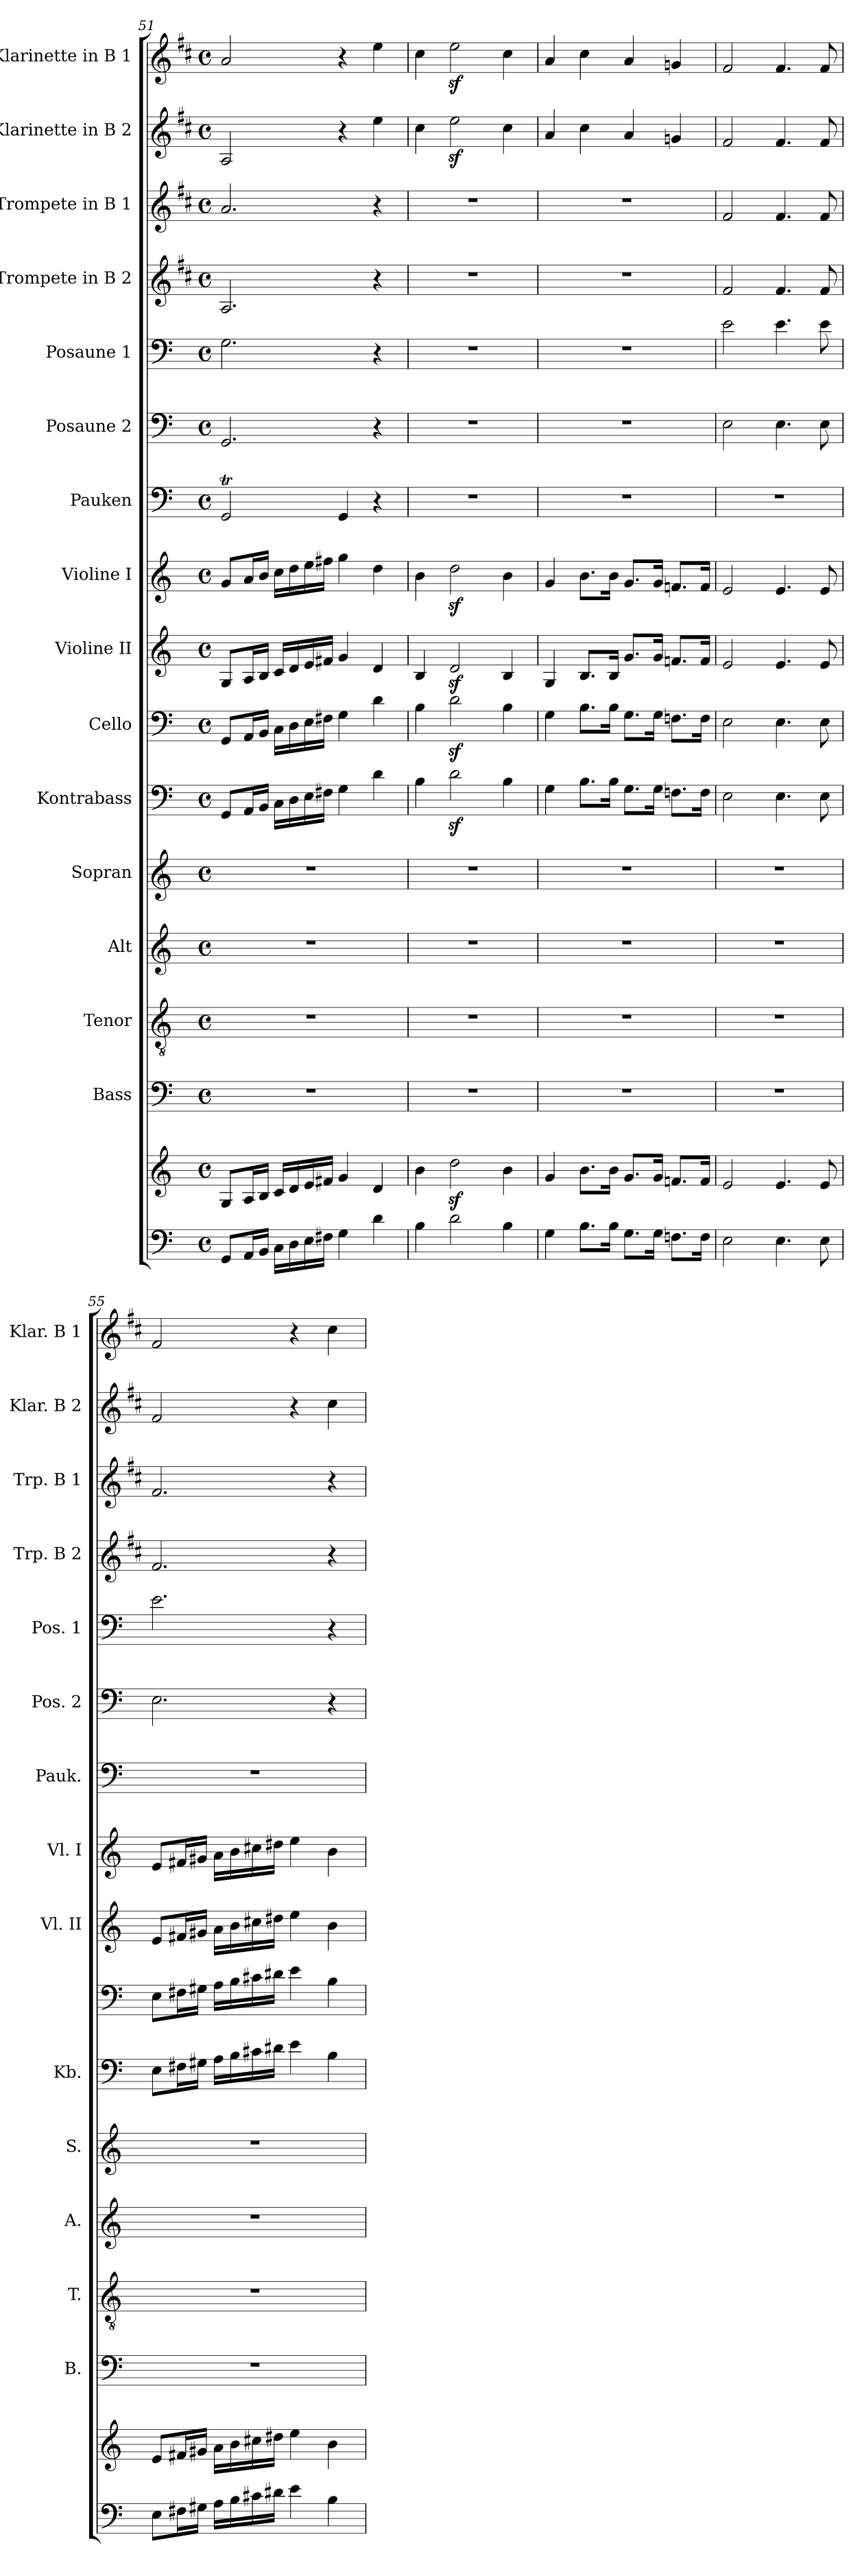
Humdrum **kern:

**kern	**kern	**kern	**kern	**kern	**kern	**kern	**kern	**kern	**kern	**kern	**kern	**kern	**kern	**kern	**kern	**kern
*part16	*part16	*part15	*part14	*part13	*part12	*part11	*part10	*part9	*part8	*part7	*part6	*part5	*part4	*part3	*part2	*part1
*staff17	*staff16	*staff15	*staff14	*staff13	*staff12	*staff11	*staff10	*staff9	*staff8	*staff7	*staff6	*staff5	*staff4	*staff3	*staff2	*staff1
*	*	*I"Bass	*I"Tenor	*I"Alt	*I"Sopran	*I"Kontrabass	*I"Cello	*I"Violine II	*I"Violine I	*I"Pauken	*I"Posaune 2	*I"Posaune 1	*I"Trompete in B 2	*I"Trompete in B 1	*I"Klarinette in B 2	*I"Klarinette in B 1
*	*	*I'B.	*I'T.	*I'A.	*I'S.	*I'Kb.	*	*I'Vl. II	*I'Vl. I	*I'Pauk.	*I'Pos. 2	*I'Pos. 1	*I'Trp. B 2	*I'Trp. B 1	*I'Klar. B 2	*I'Klar. B 1
*clefF4	*clefG2	*clefF4	*clefGv2	*clefG2	*clefG2	*clefF4	*clefF4	*clefG2	*clefG2	*clefF4	*clefF4	*clefF4	*clefG2	*clefG2	*clefG2	*clefG2
*	*	*	*	*	*	*ITrd7c12	*	*	*	*	*	*	*ITrd1c2	*ITrd1c2	*ITrd1c2	*ITrd1c2
*k[]	*k[]	*k[]	*k[]	*k[]	*k[]	*k[]	*k[]	*k[]	*k[]	*k[]	*k[]	*k[]	*k[]	*k[]	*k[]	*k[]
*C:	*C:	*C:	*C:	*C:	*C:	*C:	*C:	*C:	*C:	*C:	*C:	*C:	*C:	*C:	*C:	*C:
*M4/4	*M4/4	*M4/4	*M4/4	*M4/4	*M4/4	*M4/4	*M4/4	*M4/4	*M4/4	*M4/4	*M4/4	*M4/4	*M4/4	*M4/4	*M4/4	*M4/4
*met(c)	*met(c)	*met(c)	*met(c)	*met(c)	*met(c)	*met(c)	*met(c)	*met(c)	*met(c)	*met(c)	*met(c)	*met(c)	*met(c)	*met(c)	*met(c)	*met(c)
=51	=51	=51	=51	=51	=51	=51	=51	=51	=51	=51	=51	=51	=51	=51	=51	=51
8GG/L	8G/L	1r	1r	1r	1r	8GGG/L	8GG/L	8G/L	8g/L	2GGT/	2.GG/	2.G\	2.G/	2.g/	2G/	2g/
16AA/L	16A/L	.	.	.	.	16AAA/L	16AA/L	16A/L	16a/L	.	.	.	.	.	.	.
16BB/JJ	16B/JJ	.	.	.	.	16BBB/JJ	16BB/JJ	16B/JJ	16b/JJ	.	.	.	.	.	.	.
16C\LL	16c/LL	.	.	.	.	16CC\LL	16C\LL	16c/LL	16cc\LL	.	.	.	.	.	.	.
16D\	16d/	.	.	.	.	16DD\	16D\	16d/	16dd\	.	.	.	.	.	.	.
16E\	16e/	.	.	.	.	16EE\	16E\	16e/	16ee\	.	.	.	.	.	.	.
16F#X\JJ	16f#X/JJ	.	.	.	.	16FF#X\JJ	16F#X\JJ	16f#X/JJ	16ff#X\JJ	.	.	.	.	.	.	.
4G\	4g/	.	.	.	.	4GG\	4G\	4g/	4gg\	4GG/	.	.	.	.	4r	4r
4d\	4d/	.	.	.	.	4D\	4d\	4d/	4dd\	4r	4r	4r	4r	4r	4dd\	4dd\
=52	=52	=52	=52	=52	=52	=52	=52	=52	=52	=52	=52	=52	=52	=52	=52	=52
4B\	4b\	1r	1r	1r	1r	4BB\	4B\	4B/	4b\	1r	1r	1r	1r	1r	4b\	4b\
2d\	2ddz<\	.	.	.	.	2Dz<\	2dz<\	2dz</	2ddz<\	.	.	.	.	.	2ddz<\	2ddz<\
4B\	4b\	.	.	.	.	4BB\	4B\	4B/	4b\	.	.	.	.	.	4b\	4b\
!!LO:PB:g=z
=53	=53	=53	=53	=53	=53	=53	=53	=53	=53	=53	=53	=53	=53	=53	=53	=53
4G\	4g/	1r	1r	1r	1r	4GG\	4G\	4G/	4g/	1r	1r	1r	1r	1r	4g/	4g/
8.B\L	8.b\L	.	.	.	.	8.BB\L	8.B\L	8.B/L	8.b\L	.	.	.	.	.	4b\	4b\
16B\Jk	16b\Jk	.	.	.	.	16BB\Jk	16B\Jk	16B/Jk	16b\Jk	.	.	.	.	.	.	.
8.G\L	8.g/L	.	.	.	.	8.GG\L	8.G\L	8.g/L	8.g/L	.	.	.	.	.	4g/	4g/
16G\Jk	16g/Jk	.	.	.	.	16GG\Jk	16G\Jk	16g/Jk	16g/Jk	.	.	.	.	.	.	.
8.Fn\L	8.fn/L	.	.	.	.	8.FFn\L	8.Fn\L	8.fn/L	8.fn/L	.	.	.	.	.	4fn/	4fn/
16F\Jk	16f/Jk	.	.	.	.	16FF\Jk	16F\Jk	16f/Jk	16f/Jk	.	.	.	.	.	.	.
=54	=54	=54	=54	=54	=54	=54	=54	=54	=54	=54	=54	=54	=54	=54	=54	=54
2E\	2e/	1r	1r	1r	1r	2EE\	2E\	2e/	2e/	1r	2E\	2e\	2e/	2e/	2e/	2e/
4.E\	4.e/	.	.	.	.	4.EE\	4.E\	4.e/	4.e/	.	4.E\	4.e\	4.e/	4.e/	4.e/	4.e/
8E\	8e/	.	.	.	.	8EE\	8E\	8e/	8e/	.	8E\	8e\	8e/	8e/	8e/	8e/
=55	=55	=55	=55	=55	=55	=55	=55	=55	=55	=55	=55	=55	=55	=55	=55	=55
8E\L	8e/L	1r	1r	1r	1r	8EE\L	8E\L	8e/L	8e/L	1r	2.E\	2.e\	2.e/	2.e/	2e/	2e/
16F#X\L	16f#X/L	.	.	.	.	16FF#X\L	16F#X\L	16f#X/L	16f#X/L	.	.	.	.	.	.	.
16G#X\JJ	16g#X/JJ	.	.	.	.	16GG#X\JJ	16G#X\JJ	16g#X/JJ	16g#X/JJ	.	.	.	.	.	.	.
16A\LL	16a\LL	.	.	.	.	16AA\LL	16A\LL	16a\LL	16a\LL	.	.	.	.	.	.	.
16B\	16b\	.	.	.	.	16BB\	16B\	16b\	16b\	.	.	.	.	.	.	.
16c#X\	16cc#X\	.	.	.	.	16C#X\	16c#X\	16cc#X\	16cc#X\	.	.	.	.	.	.	.
16d#X\JJ	16dd#X\JJ	.	.	.	.	16D#X\JJ	16d#X\JJ	16dd#X\JJ	16dd#X\JJ	.	.	.	.	.	.	.
4e\	4ee\	.	.	.	.	4E\	4e\	4ee\	4ee\	.	.	.	.	.	4r	4r
4B\	4b\	.	.	.	.	4BB\	4B\	4b\	4b\	.	4r	4r	4r	4r	4b\	4b\
=	=	=	=	=	=	=	=	=	=	=	=	=	=	=	=	=
*-	*-	*-	*-	*-	*-	*-	*-	*-	*-	*-	*-	*-	*-	*-	*-	*-
